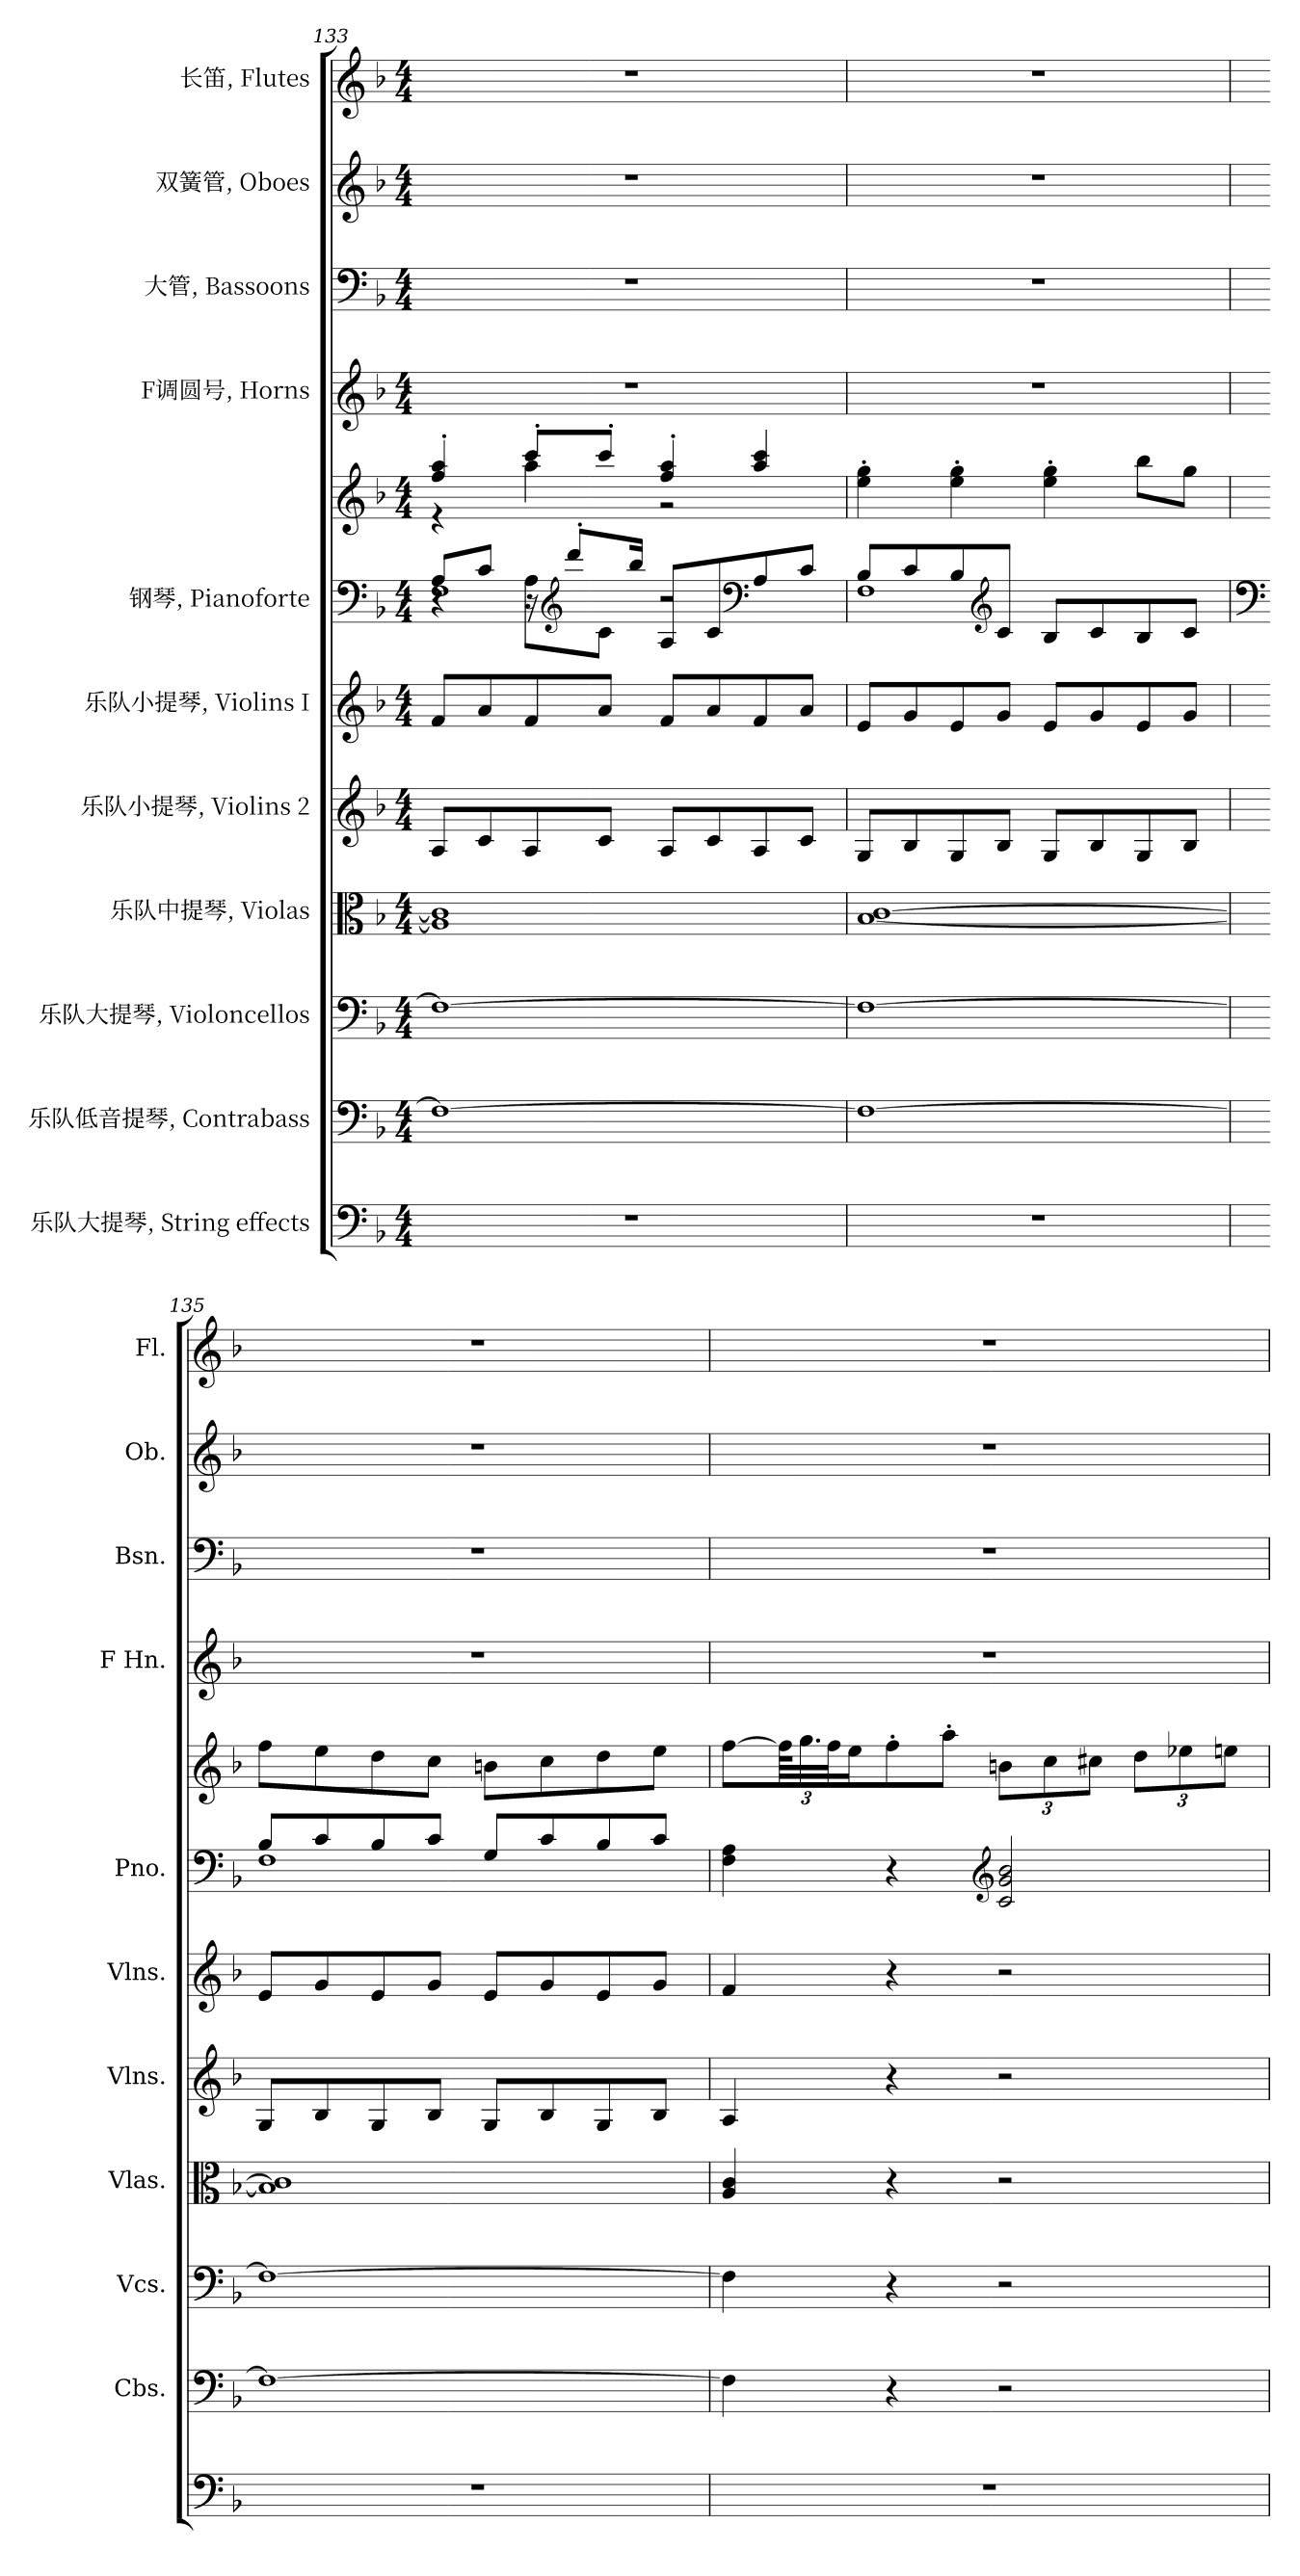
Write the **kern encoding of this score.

**kern	**kern	**kern	**kern	**kern	**kern	**kern	**kern	**kern	**kern	**kern	**kern
*part11	*part10	*part9	*part8	*part7	*part6	*part5	*part5	*part4	*part3	*part2	*part1
*staff12	*staff11	*staff10	*staff9	*staff8	*staff7	*staff6	*staff5	*staff4	*staff3	*staff2	*staff1
*I"乐队大提琴, String effects	*I"乐队低音提琴, Contrabass	*I"乐队大提琴, Violoncellos	*I"乐队中提琴, Violas	*I"乐队小提琴, Violins 2	*I"乐队小提琴, Violins I	*I"钢琴, Pianoforte	*	*I"F调圆号, Horns	*I"大管, Bassoons	*I"双簧管, Oboes	*I"长笛, Flutes
*	*I'Cbs.	*I'Vcs.	*I'Vlas.	*I'Vlns.	*I'Vlns.	*I'Pno.	*	*I'F Hn.	*I'Bsn.	*I'Ob.	*I'Fl.
*clefF4	*clefF4	*clefF4	*clefC3	*clefG2	*clefG2	*clefF4	*clefG2	*clefG2	*clefF4	*clefG2	*clefG2
*	*ITrd7c12	*	*	*	*	*	*	*ITrd4c7	*	*	*
*k[b-]	*k[b-]	*k[b-]	*k[b-]	*k[b-]	*k[b-]	*k[b-]	*k[b-]	*k[b-e-]	*k[b-]	*k[b-]	*k[b-]
*M4/4	*M4/4	*M4/4	*M4/4	*M4/4	*M4/4	*M4/4	*M4/4	*M4/4	*M4/4	*M4/4	*M4/4
=133	=133	=133	=133	=133	=133	=133	=133	=133	=133	=133	=133
*	*	*	*	*	*	*^	*^	*	*	*	*
*	*	*	*	*	*	*	*^	*	*	*	*	*	*
1r	1FF_	1F_	1A] 1c]	8A/L	8f/L	8A/L	4r	1F	4ff/' 4aa/'	4r	1r	1r	1r	1r
.	.	.	.	8c/	8a/	8c/J	.	.	.	.	.	.	.	.
.	.	.	.	8A/	8f/	16r	8A\L	.	8ccc'/L	4aa\	.	.	.	.
*	*	*	*	*	*	*clefG2	*	*	*	*	*	*	*	*
.	.	.	.	.	.	8ddd'/L	.	.	.	.	.	.	.	.
.	.	.	.	8c/J	8a/J	.	8c\J	.	8ccc'/J	.	.	.	.	.
.	.	.	.	.	.	16bb-/Jk	.	.	.	.	.	.	.	.
.	.	.	.	8A/L	8f/L	8A/L	2r	.	4ff/' 4aa/'	2r	.	.	.	.
.	.	.	.	8c/	8a/	8c/	.	.	.	.	.	.	.	.
*	*	*	*	*	*	*clefF4	*	*	*	*	*	*	*	*
.	.	.	.	8A/	8f/	8A/	.	.	4aa/ 4ccc/	.	.	.	.	.
.	.	.	.	8c/J	8a/J	8c/J	.	.	.	.	.	.	.	.
*	*	*	*	*	*	*	*v	*v	*	*	*	*	*	*
*	*	*	*	*	*	*	*	*v	*v	*	*	*	*
!!LO:PB:g=z
=134	=134	=134	=134	=134	=134	=134	=134	=134	=134	=134	=134	=134
1r	1FF_	1F_	[1B- [1c	8G/L	8e/L	8B-/L	1F	4ee\' 4gg\'	1r	1r	1r	1r
.	.	.	.	8B-/	8g/	8c/	.	.	.	.	.	.
.	.	.	.	8G/	8e/	8B-/	.	4ee\' 4gg\'	.	.	.	.
*	*	*	*	*	*	*clefG2	*	*	*	*	*	*
.	.	.	.	8B-/J	8g/J	8c/J	.	.	.	.	.	.
.	.	.	.	8G/L	8e/L	8B-/L	.	4ee\' 4gg\'	.	.	.	.
.	.	.	.	8B-/	8g/	8c/	.	.	.	.	.	.
.	.	.	.	8G/	8e/	8B-/	.	8bb-\L	.	.	.	.
.	.	.	.	8B-/J	8g/J	8c/J	.	8gg\J	.	.	.	.
=135	=135	=135	=135	=135	=135	=135	=135	=135	=135	=135	=135	=135
*	*	*	*	*	*	*clefF4	*	*	*	*	*	*
1r	1FF_	1F_	1B-] 1c]	8G/L	8e/L	8B-/L	1F	8ff\L	1r	1r	1r	1r
.	.	.	.	8B-/	8g/	8c/	.	8ee\	.	.	.	.
.	.	.	.	8G/	8e/	8B-/	.	8dd\	.	.	.	.
.	.	.	.	8B-/J	8g/J	8c/J	.	8cc\J	.	.	.	.
.	.	.	.	8G/L	8e/L	8G/L	.	8bn\L	.	.	.	.
.	.	.	.	8B-/	8g/	8c/	.	8cc\	.	.	.	.
.	.	.	.	8G/	8e/	8B-/	.	8dd\	.	.	.	.
.	.	.	.	8B-/J	8g/J	8c/J	.	8ee\J	.	.	.	.
*	*	*	*	*	*	*v	*v	*	*	*	*	*
=136	=136	=136	=136	=136	=136	=136	=136	=136	=136	=136	=136
1r	4FF\]	4F\]	4A/ 4c/	4A/	4f/	4F\ 4A\	[8ff\L	1r	1r	1r	1r
*	*	*	*	*	*	*	*Xbrackettup	*	*	*	*
.	.	.	.	.	.	.	96ff\KLL]	.	.	.	.
.	.	.	.	.	.	.	48.gg\	.	.	.	.
.	.	.	.	.	.	.	48ff\J	.	.	.	.
.	.	.	.	.	.	.	16ee\J	.	.	.	.
.	4r	4r	4r	4r	4r	4r	8ff'\	.	.	.	.
.	.	.	.	.	.	.	8aa'\J	.	.	.	.
*	*	*	*	*	*	*clefG2	*	*	*	*	*
.	2r	2r	2r	2r	2r	2c/ 2g/ 2b-/	12bn\L	.	.	.	.
.	.	.	.	.	.	.	12cc\	.	.	.	.
.	.	.	.	.	.	.	12cc#X\J	.	.	.	.
.	.	.	.	.	.	.	12dd\L	.	.	.	.
.	.	.	.	.	.	.	12ee-X\	.	.	.	.
.	.	.	.	.	.	.	12een\J	.	.	.	.
=	=	=	=	=	=	=	=	=	=	=	=
*-	*-	*-	*-	*-	*-	*-	*-	*-	*-	*-	*-
